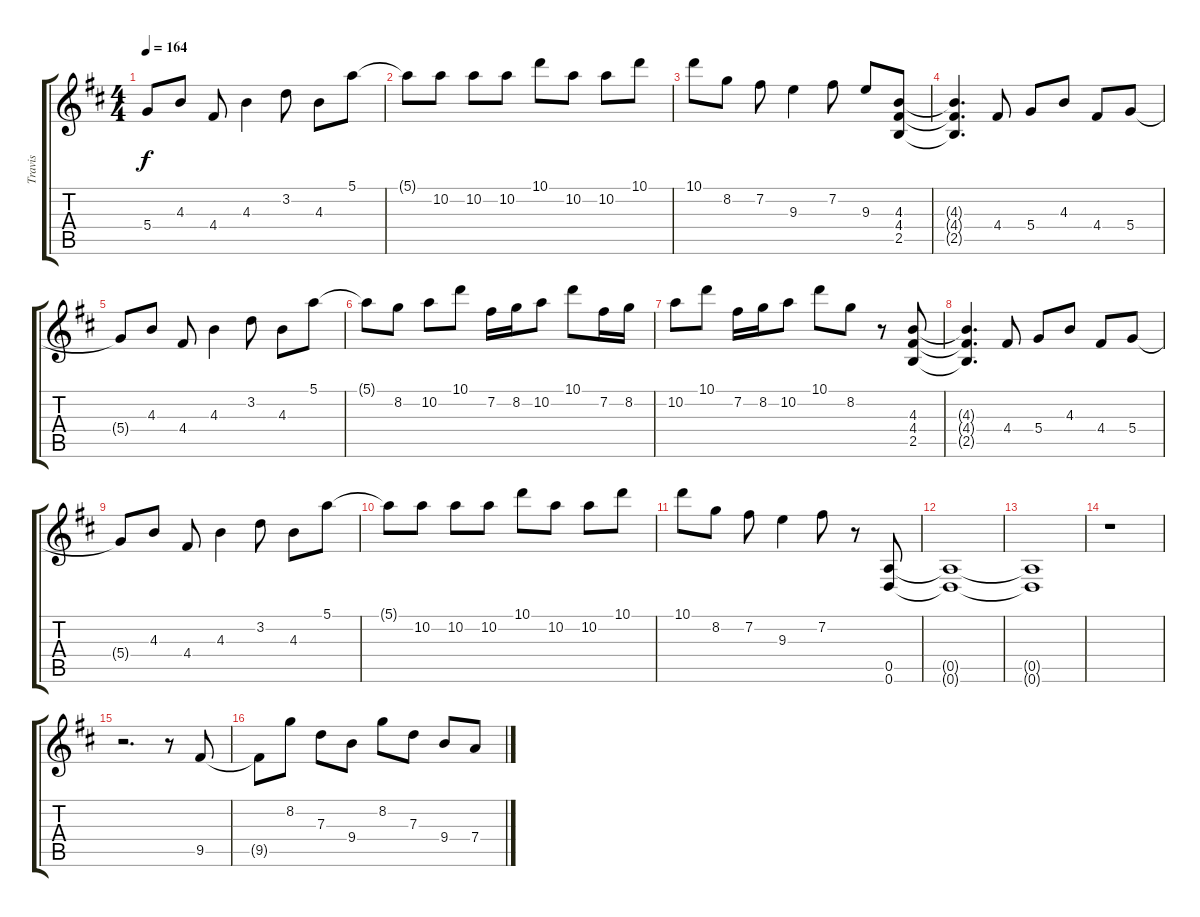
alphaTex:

\track ("Travis" "Travis") {instrument distortionguitar}
\staff {score tabs}
\tuning (E4 B3 G3 D3 A2 D2) {hide}
\ts (4 4)
\tempo 164
\clef g2
\ks d
5.4{t}.8{dy f} 4.3.8 4.4.8 4.3.4 3.2.8 4.3.8 5.1.8 |
5.1{t}.8 10.2.8 10.2.8 10.2.8 10.1.8 10.2.8 10.2.8 10.1.8 |
10.1.8 8.2.8 7.2.8 9.3.4 7.2.8 9.3.8 (4.3 4.4 2.5).8 |
(4.3{t} 4.4{t} 2.5{t}).4{d} 4.4.8 5.4.8 4.3.8 4.4.8 5.4.8 |
5.4{t}.8 4.3.8 4.4.8 4.3.4 3.2.8 4.3.8 5.1.8 |
5.1{t}.8 8.2.8 10.2.8 10.1.8 7.2.16 8.2.16 10.2.8 10.1.8 7.2.16 8.2.16 |
10.2.8 10.1.8 7.2.16 8.2.16 10.2.8 10.1.8 8.2.8 r.8 (4.3 4.4 2.5).8 |
(4.3{t} 4.4{t} 2.5{t}).4{d} 4.4.8 5.4.8 4.3.8 4.4.8 5.4.8 |
5.4{t}.8 4.3.8 4.4.8 4.3.4 3.2.8 4.3.8 5.1.8 |
5.1{t}.8 10.2.8 10.2.8 10.2.8 10.1.8 10.2.8 10.2.8 10.1.8 |
10.1.8 8.2.8 7.2.8 9.3.4 7.2.8 r.8 (0.5 0.6).8 |
(0.5{t} 0.6{t}).1 |
(0.5{t} 0.6{t}).1 |
r.1 |
r.2{d} r.8 9.5.8 |
9.5{t}.8 8.2.8 7.3.8 9.4.8 8.2.8 7.3.8 9.4.8 7.4.8
